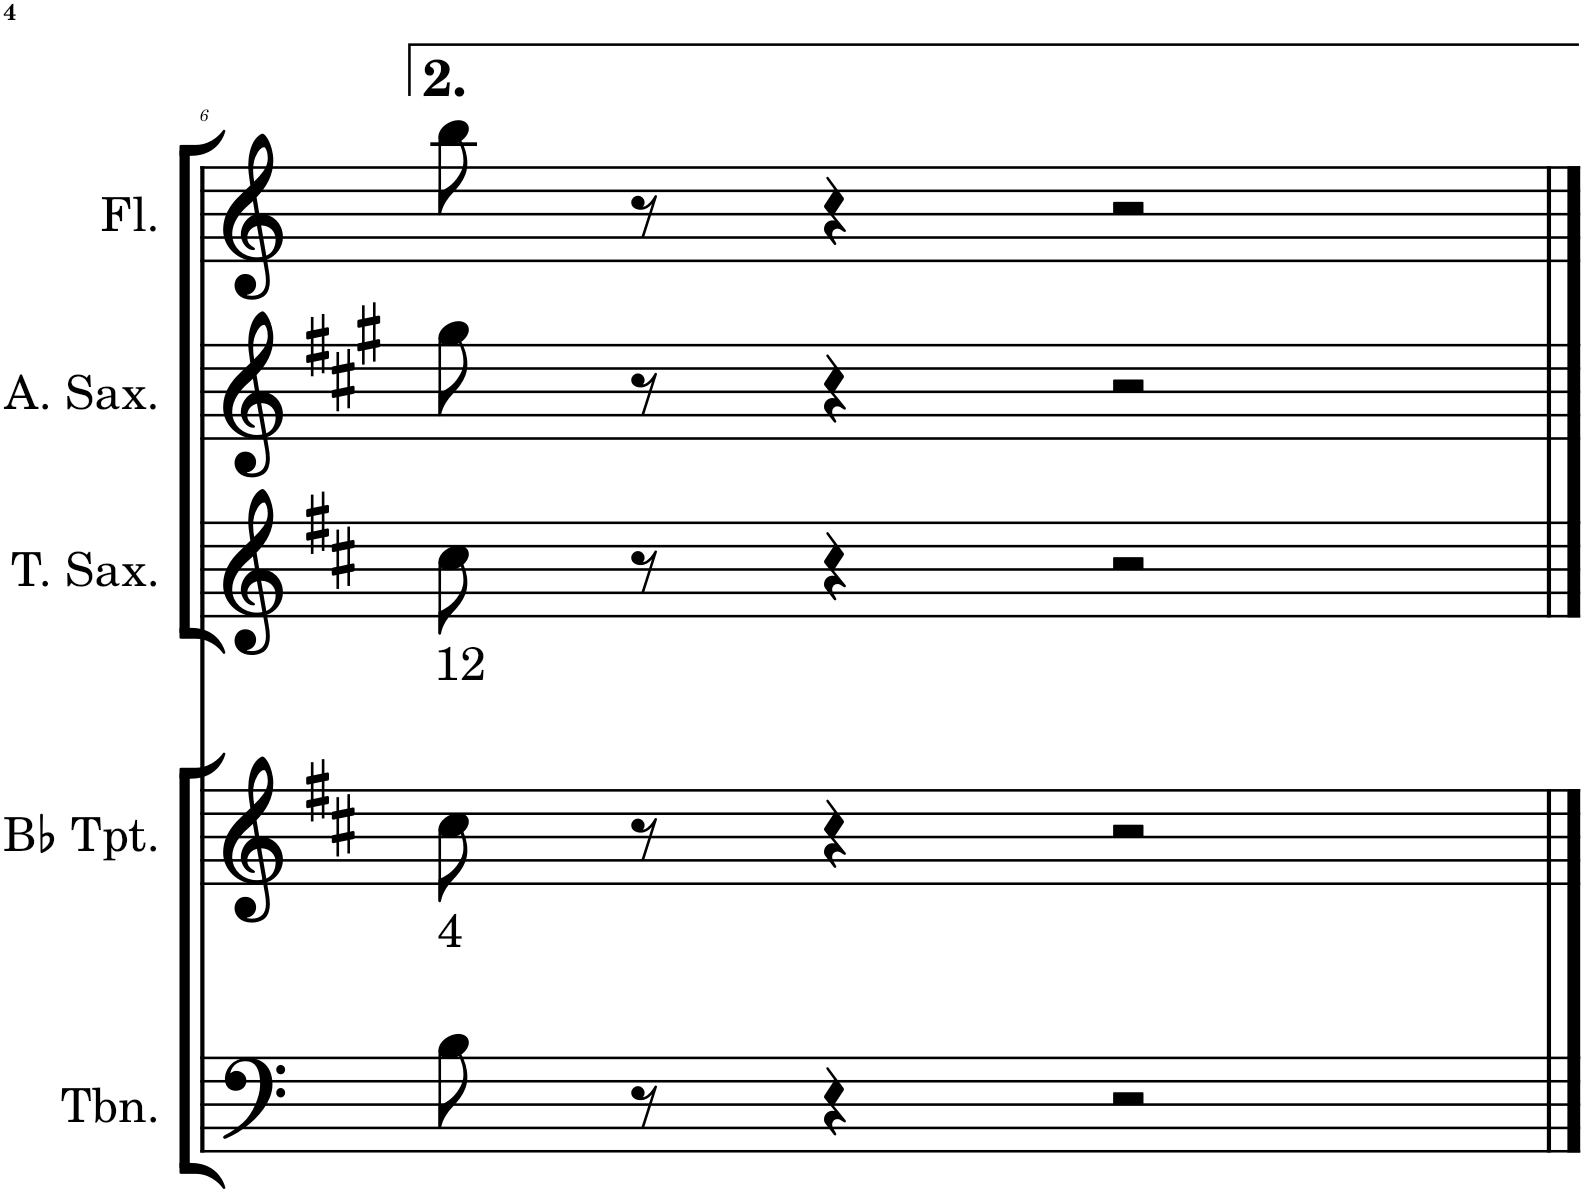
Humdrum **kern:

**kern	**kern	**kern	**kern	**kern
*part5	*part4	*part3	*part2	*part1
*staff5	*staff4	*staff3	*staff2	*staff1
*I"Trombone	*I"Bb Trumpet	*I"Tenor Saxophone	*I"Alto Saxophone	*I"Flute
*I'Tbn.	*I'Bb Tpt.	*I'T. Sax.	*I'A. Sax.	*I'Fl.
!!LO:PB:g=z
*clefF4	*clefG2	*clefG2	*clefG2	*clefG2
*	*Trd1c2	*Trd8c14	*Trd5c9	*
*k[]	*k[f#c#]	*k[f#c#]	*k[f#c#g#]	*k[]
*M4/4	*M4/4	*M4/4	*M4/4	*M4/4
=6	=6	=6	=6	=6
!	!LO:TX:a:t=12	!	!	!
!LO:TX:a:t=4	!	!	!	!
8B\	8cc#\	8cc#\	8gg#\	8bb\
8r	8r	8r	8r	8r
4r	4r	4r	4r	4r
2r	2r	2r	2r	2r
==	==	==	==	==
*-	*-	*-	*-	*-
